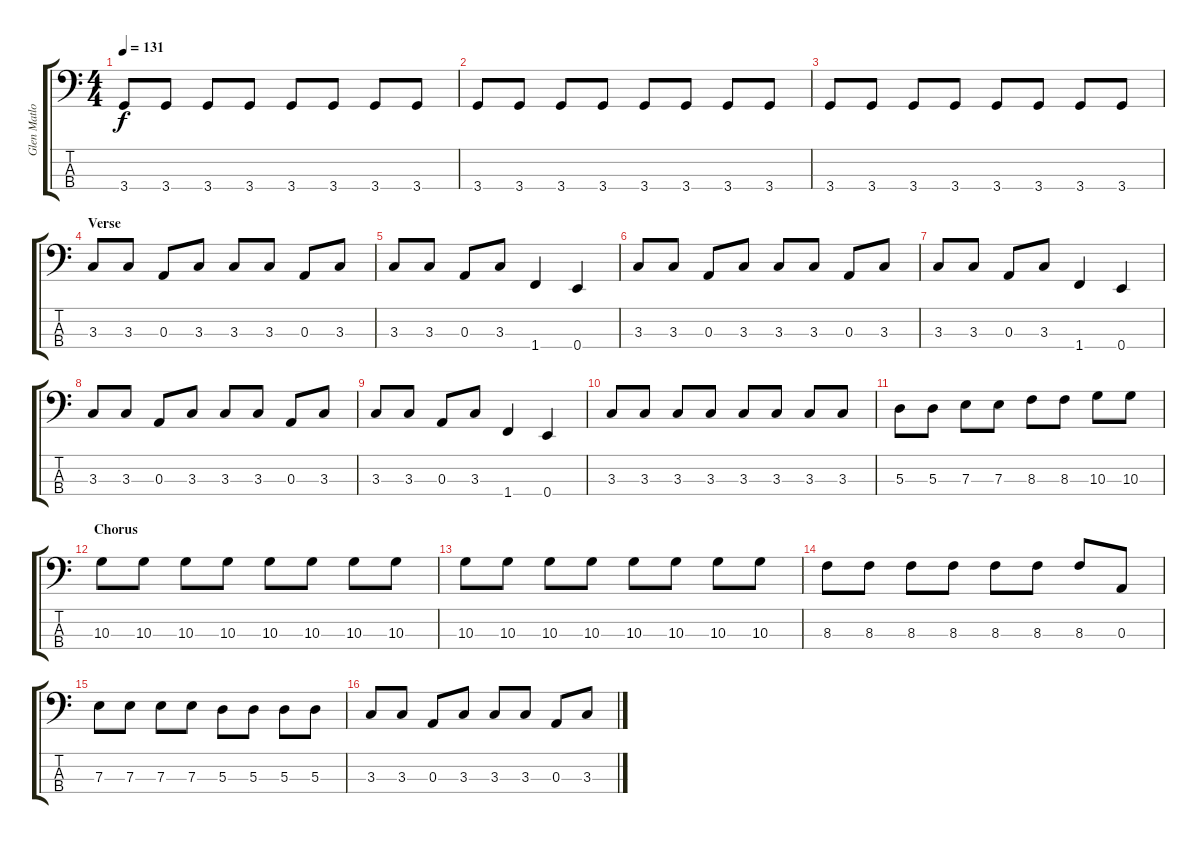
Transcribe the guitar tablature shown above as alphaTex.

\track ("Glen Matlock" "Glen Matlo") {instrument electricbasspick}
\staff {score tabs}
\tuning (G2 D2 A1 E1) {hide}
\ts (4 4)
\tempo 131
\clef f4
\ks c
3.4.8{dy f} 3.4.8 3.4.8 3.4.8 3.4.8 3.4.8 3.4.8 3.4.8 |
3.4.8 3.4.8 3.4.8 3.4.8 3.4.8 3.4.8 3.4.8 3.4.8 |
3.4.8 3.4.8 3.4.8 3.4.8 3.4.8 3.4.8 3.4.8 3.4.8 |
\section ("" "Verse")
3.3.8 3.3.8 0.3.8 3.3.8 3.3.8 3.3.8 0.3.8 3.3.8 |
3.3.8 3.3.8 0.3.8 3.3.8 1.4.4 0.4.4 |
3.3.8 3.3.8 0.3.8 3.3.8 3.3.8 3.3.8 0.3.8 3.3.8 |
3.3.8 3.3.8 0.3.8 3.3.8 1.4.4 0.4.4 |
3.3.8 3.3.8 0.3.8 3.3.8 3.3.8 3.3.8 0.3.8 3.3.8 |
3.3.8 3.3.8 0.3.8 3.3.8 1.4.4 0.4.4 |
3.3.8 3.3.8 3.3.8 3.3.8 3.3.8 3.3.8 3.3.8 3.3.8 |
5.3.8 5.3.8 7.3.8 7.3.8 8.3.8 8.3.8 10.3.8 10.3.8 |
\section ("" "Chorus")
10.3.8 10.3.8 10.3.8 10.3.8 10.3.8 10.3.8 10.3.8 10.3.8 |
10.3.8 10.3.8 10.3.8 10.3.8 10.3.8 10.3.8 10.3.8 10.3.8 |
8.3.8 8.3.8 8.3.8 8.3.8 8.3.8 8.3.8 8.3.8 0.3.8 |
7.3.8 7.3.8 7.3.8 7.3.8 5.3.8 5.3.8 5.3.8 5.3.8 |
3.3.8 3.3.8 0.3.8 3.3.8 3.3.8 3.3.8 0.3.8 3.3.8
